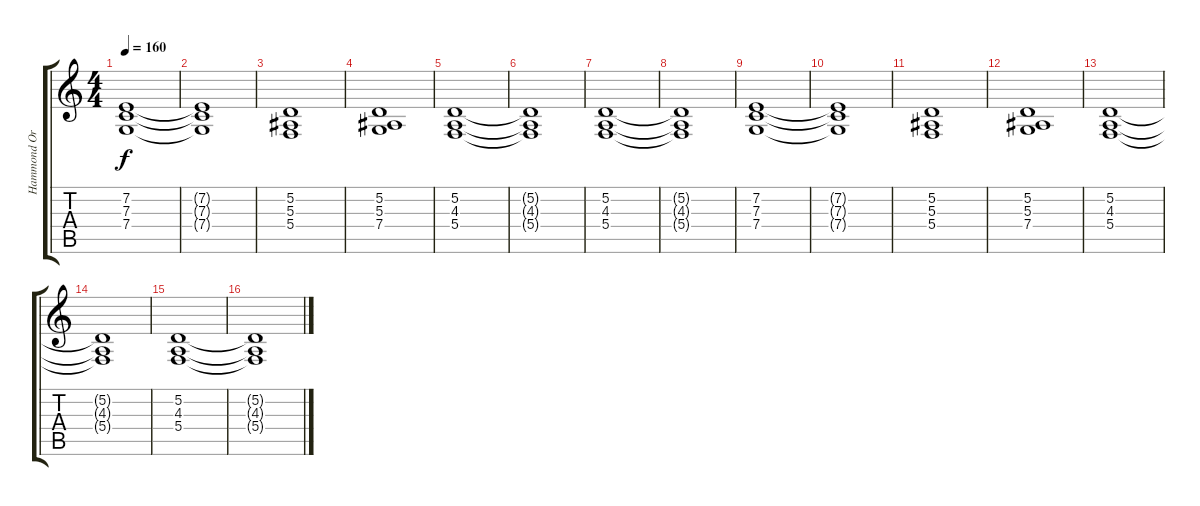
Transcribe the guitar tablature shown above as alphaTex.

\track ("Hammond Organ" "Hammond Or") {instrument drawbarorgan}
\staff {score tabs}
\tuning (D4 A3 F3 C3 G2 D2) {hide}
\ts (4 4)
\tempo 160
\clef g2
\ks c
(7.2 7.3 7.4).1{dy f} |
(7.2{t} 7.3{t} 7.4{t}).1 |
(5.2 5.3 5.4).1 |
(5.2 5.3 7.4).1 |
(5.2 4.3 5.4).1 |
(5.2{t} 4.3{t} 5.4{t}).1 |
(5.2 4.3 5.4).1 |
(5.2{t} 4.3{t} 5.4{t}).1 |
(7.2 7.3 7.4).1 |
(7.2{t} 7.3{t} 7.4{t}).1 |
(5.2 5.3 5.4).1 |
(5.2 5.3 7.4).1 |
(5.2 4.3 5.4).1 |
(5.2{t} 4.3{t} 5.4{t}).1 |
(5.2 4.3 5.4).1 |
(5.2{t} 4.3{t} 5.4{t}).1
